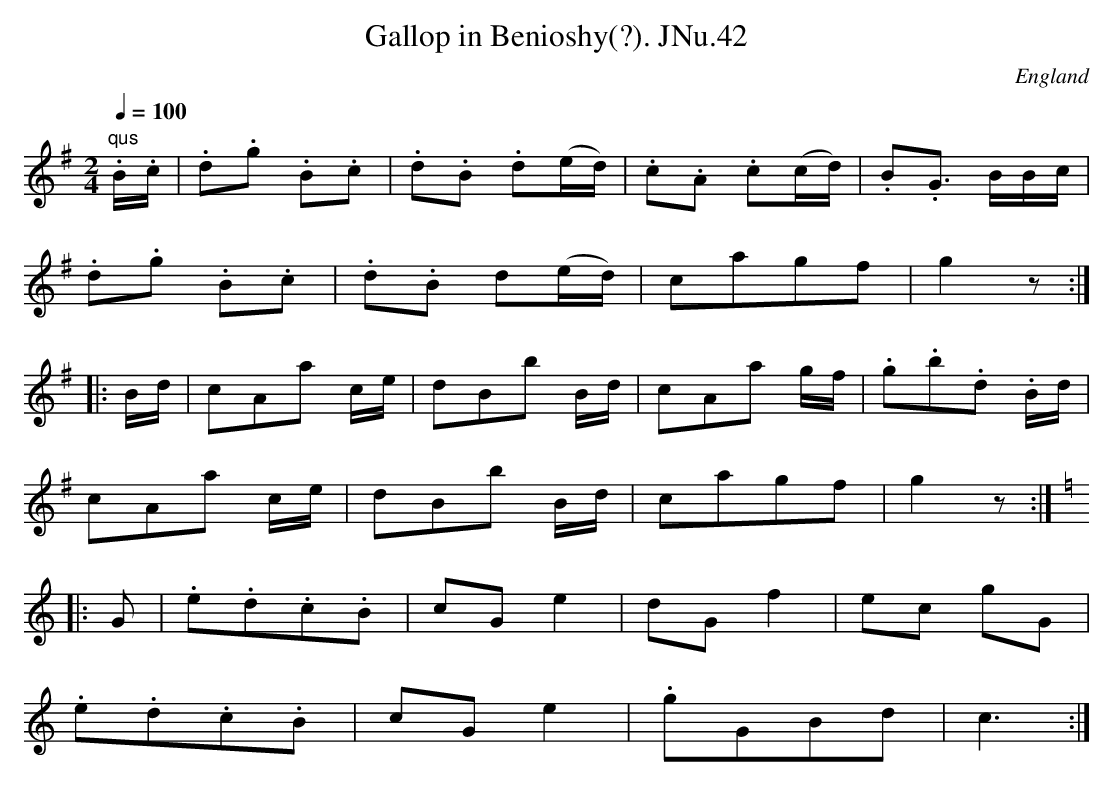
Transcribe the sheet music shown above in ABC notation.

X:1
T:Gallop in Benioshy(?). JNu.42
M:2/4
L:1/8
Q:1/4=100
O:England
K:G major
"qus".B/.c/|.d.g .B.c|.d.B .d(e/d/)|.c.A .c(c/d/)|.B.G >BB/c/|!
.d.g .B.c|.d.B d(e/d/)|cagf|g2z:|!
|:B/d/|cAa c/e/|dBb B/d/|cAa g/f/|.g.b.d. B/d/|!
cAa c/e/|dBb B/d/|cagf|g2z:|!
K:C
|:G|.e.d.c.B|cG">"e2|dG">"f2|ec gG|!
.e.d.c.B|cG">"e2|.gGBd|c3:|
